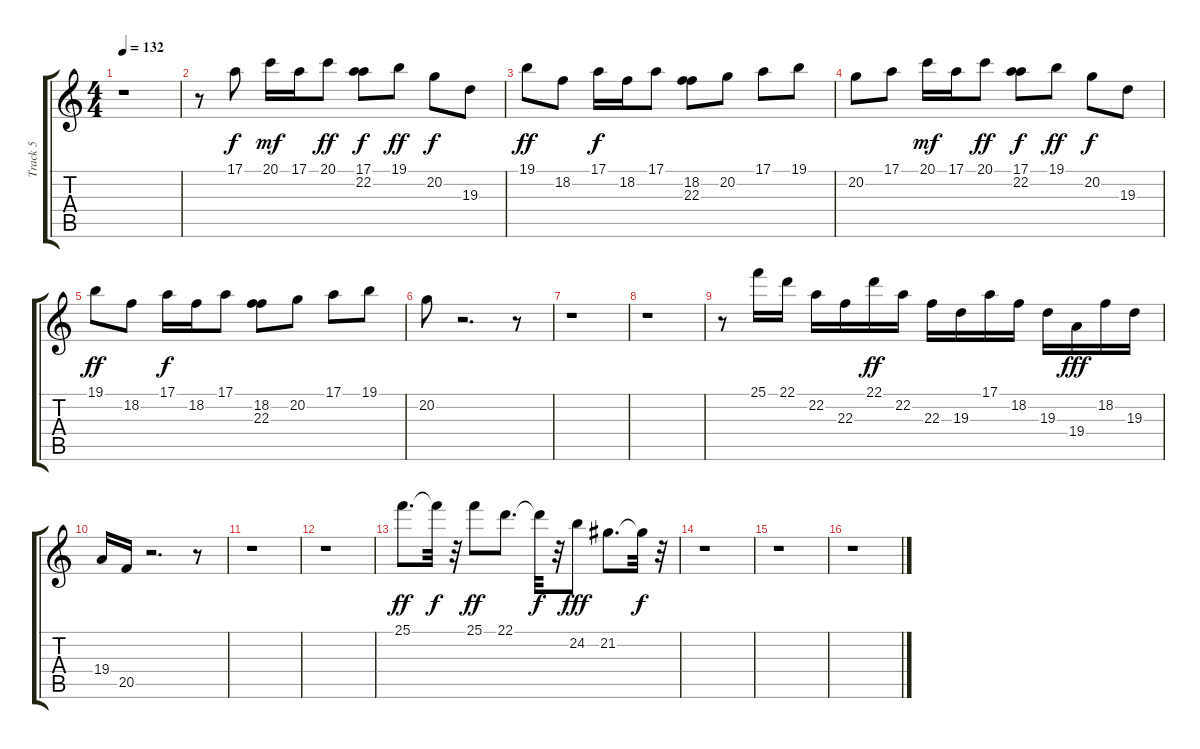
\track ("Track 5" "Track 5") {instrument panflute}
\staff {score tabs}
\tuning (E4 B3 G3 D3 A2 E2) {hide}
\ts (4 4)
\tempo 132
\clef g2
\ks c
r.1{dy fff} |
r.8 17.1.8{dy f} 20.1.16{dy mf} 17.1.16 20.1.8{dy ff} (17.1 22.2).8{dy f} 19.1.8{dy ff} 20.2.8{dy f} 19.3.8 |
19.1.8{dy ff} 18.2.8 17.1.16{dy f} 18.2.16 17.1.8 (18.2 22.3).8 20.2.8 17.1.8 19.1.8 |
20.2.8 17.1.8 20.1.16{dy mf} 17.1.16 20.1.8{dy ff} (17.1 22.2).8{dy f} 19.1.8{dy ff} 20.2.8{dy f} 19.3.8 |
19.1.8{dy ff} 18.2.8 17.1.16{dy f} 18.2.16 17.1.8 (18.2 22.3).8 20.2.8 17.1.8 19.1.8 |
20.2.8 r.2{d} r.8 |
r.1 |
r.1 |
r.8 25.1.16 22.1.16 22.2.16 22.3.16 22.1.16{dy ff} 22.2.16 22.3.16 19.3.16 17.1.16 18.2.16 19.3.16 19.4.16{dy fff} 18.2.16 19.3.16 |
19.4.16 20.5.16 r.2{d} r.8 |
r.1 |
r.1 |
25.1.8{d dy ff} 25.1{t}.32{dy f} r.32 25.1.8{dy ff} 22.1.8{d} 22.1{t}.32{dy f} r.32 24.2.8{dy fff} 21.2.8{d} 21.2{t}.32{dy f} r.32 |
r.1 |
r.1 |
r.1
